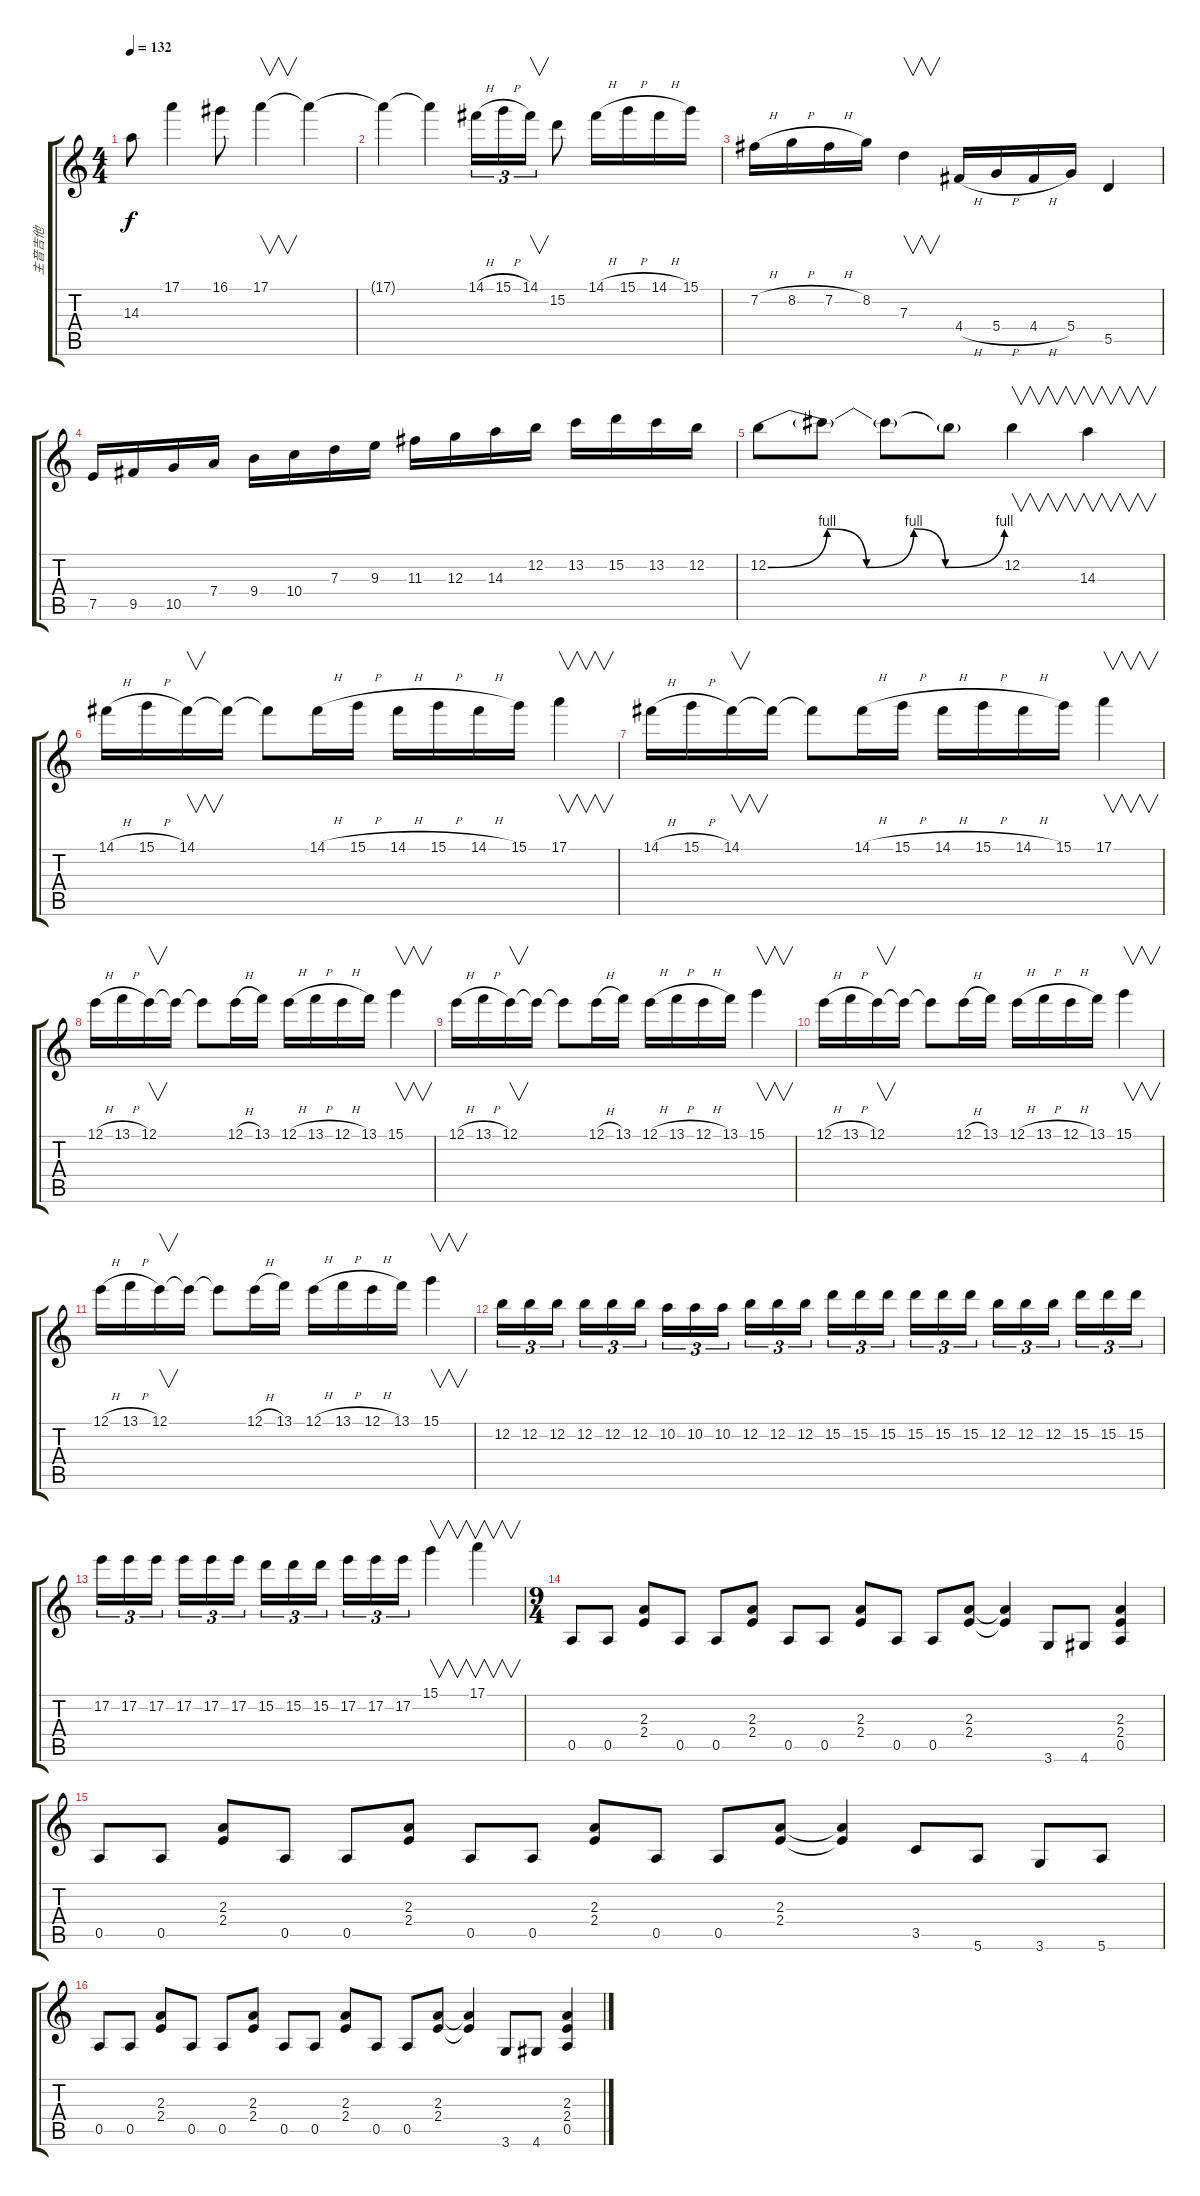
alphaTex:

\track ("主音吉他" "主音吉他") {instrument distortionguitar}
\staff {score tabs}
\tuning (E4 B3 G3 D3 A2 E2) {hide}
\ts (4 4)
\tempo 132
\clef g2
\ks c
14.3.8{dy f} 17.1.4 16.1.8 17.1.4{v} 17.1{t}.4 |
17.1{t}.4 17.1{t}.4 14.1{h}.16{tu (3 2)} 15.1{h}.16{tu (3 2)} 14.1.16{v tu (3 2)} 15.2.8 14.1{h}.16 15.1{h}.16 14.1{h}.16 15.1.16 |
7.2{h}.16 8.2{h}.16 7.2{h}.16 8.2.16 7.3.4{v} 4.4{h}.16 5.4{h}.16 4.4{h}.16 5.4.16 5.5.4 |
7.5.16 9.5.16 10.5.16 7.4.16 9.4.16 10.4.16 7.3.16 9.3.16 11.3.16 12.3.16 14.3.16 12.2.16 13.2.16 15.2.16 13.2.16 12.2.16 |
12.2{be (custom 0 0 15 4 25 0 37 4 45 0 60 4)}.8 12.2{t}.8 12.2{t}.8 12.2{t}.8 12.2.4{v} 14.3.4{v} |
14.1{h}.16 15.1{h}.16 14.1.16{v} 14.1{t}.16 14.1{t}.8 14.1{h}.16 15.1{h}.16 14.1{h}.16 15.1{h}.16 14.1{h}.16 15.1.16 17.1.4{v} |
14.1{h}.16 15.1{h}.16 14.1.16{v} 14.1{t}.16 14.1{t}.8 14.1{h}.16 15.1{h}.16 14.1{h}.16 15.1{h}.16 14.1{h}.16 15.1.16 17.1.4{v} |
12.1{h}.16 13.1{h}.16 12.1.16{v} 12.1{t}.16 12.1{t}.8 12.1{h}.16 13.1.16 12.1{h}.16 13.1{h}.16 12.1{h}.16 13.1.16 15.1.4{v} |
12.1{h}.16 13.1{h}.16 12.1.16{v} 12.1{t}.16 12.1{t}.8 12.1{h}.16 13.1.16 12.1{h}.16 13.1{h}.16 12.1{h}.16 13.1.16 15.1.4{v} |
12.1{h}.16 13.1{h}.16 12.1.16{v} 12.1{t}.16 12.1{t}.8 12.1{h}.16 13.1.16 12.1{h}.16 13.1{h}.16 12.1{h}.16 13.1.16 15.1.4{v} |
12.1{h}.16 13.1{h}.16 12.1.16{v} 12.1{t}.16 12.1{t}.8 12.1{h}.16 13.1.16 12.1{h}.16 13.1{h}.16 12.1{h}.16 13.1.16 15.1.4{v} |
12.2.16{tu (3 2)} 12.2.16{tu (3 2)} 12.2.16{tu (3 2)} 12.2.16{tu (3 2)} 12.2.16{tu (3 2)} 12.2.16{tu (3 2)} 10.2.16{tu (3 2)} 10.2.16{tu (3 2)} 10.2.16{tu (3 2)} 12.2.16{tu (3 2)} 12.2.16{tu (3 2)} 12.2.16{tu (3 2)} 15.2.16{tu (3 2)} 15.2.16{tu (3 2)} 15.2.16{tu (3 2)} 15.2.16{tu (3 2)} 15.2.16{tu (3 2)} 15.2.16{tu (3 2)} 12.2.16{tu (3 2)} 12.2.16{tu (3 2)} 12.2.16{tu (3 2)} 15.2.16{tu (3 2)} 15.2.16{tu (3 2)} 15.2.16{tu (3 2)} |
17.2.16{tu (3 2)} 17.2.16{tu (3 2)} 17.2.16{tu (3 2)} 17.2.16{tu (3 2)} 17.2.16{tu (3 2)} 17.2.16{tu (3 2)} 15.2.16{tu (3 2)} 15.2.16{tu (3 2)} 15.2.16{tu (3 2)} 17.2.16{tu (3 2)} 17.2.16{tu (3 2)} 17.2.16{tu (3 2)} 15.1.4{v} 17.1.4{v} |
\ts (9 4)
0.5.8 0.5.8 (2.3 2.4).8 0.5.8 0.5.8 (2.3 2.4).8 0.5.8 0.5.8 (2.3 2.4).8 0.5.8 0.5.8 (2.3 2.4).8 (2.3{t} 2.4{t}).4 3.6.8 4.6.8 (2.3 2.4 0.5).4 |
0.5.8 0.5.8 (2.3 2.4).8 0.5.8 0.5.8 (2.3 2.4).8 0.5.8 0.5.8 (2.3 2.4).8 0.5.8 0.5.8 (2.3 2.4).8 (2.3{t} 2.4{t}).4 3.5.8 5.6.8 3.6.8 5.6.8 |
0.5.8 0.5.8 (2.3 2.4).8 0.5.8 0.5.8 (2.3 2.4).8 0.5.8 0.5.8 (2.3 2.4).8 0.5.8 0.5.8 (2.3 2.4).8 (2.3{t} 2.4{t}).4 3.6.8 4.6.8 (2.3 2.4 0.5).4
